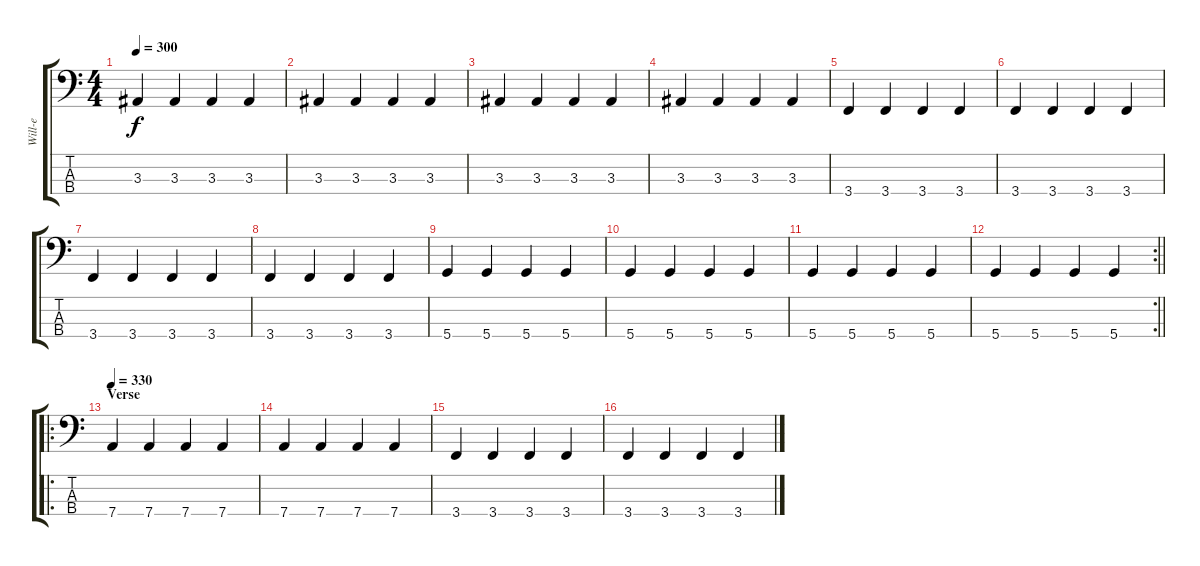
\track ("Will-e" "Will-e") {instrument electricbasspick}
\staff {score tabs}
\tuning (F2 C2 G1 D1) {hide}
\ts (4 4)
\tempo 300
\clef f4
\ks c
3.3.4{dy f} 3.3.4 3.3.4 3.3.4 |
3.3.4 3.3.4 3.3.4 3.3.4 |
3.3.4 3.3.4 3.3.4 3.3.4 |
3.3.4 3.3.4 3.3.4 3.3.4 |
3.4.4 3.4.4 3.4.4 3.4.4 |
3.4.4 3.4.4 3.4.4 3.4.4 |
3.4.4 3.4.4 3.4.4 3.4.4 |
3.4.4 3.4.4 3.4.4 3.4.4 |
5.4.4 5.4.4 5.4.4 5.4.4 |
5.4.4 5.4.4 5.4.4 5.4.4 |
5.4.4 5.4.4 5.4.4 5.4.4 |
\rc 2
\barLineRight lightlight
5.4.4 5.4.4 5.4.4 5.4.4 |
\ro
\section ("" "Verse")
\tempo 330
7.4.4 7.4.4 7.4.4 7.4.4 |
7.4.4 7.4.4 7.4.4 7.4.4 |
3.4.4 3.4.4 3.4.4 3.4.4 |
3.4.4 3.4.4 3.4.4 3.4.4
